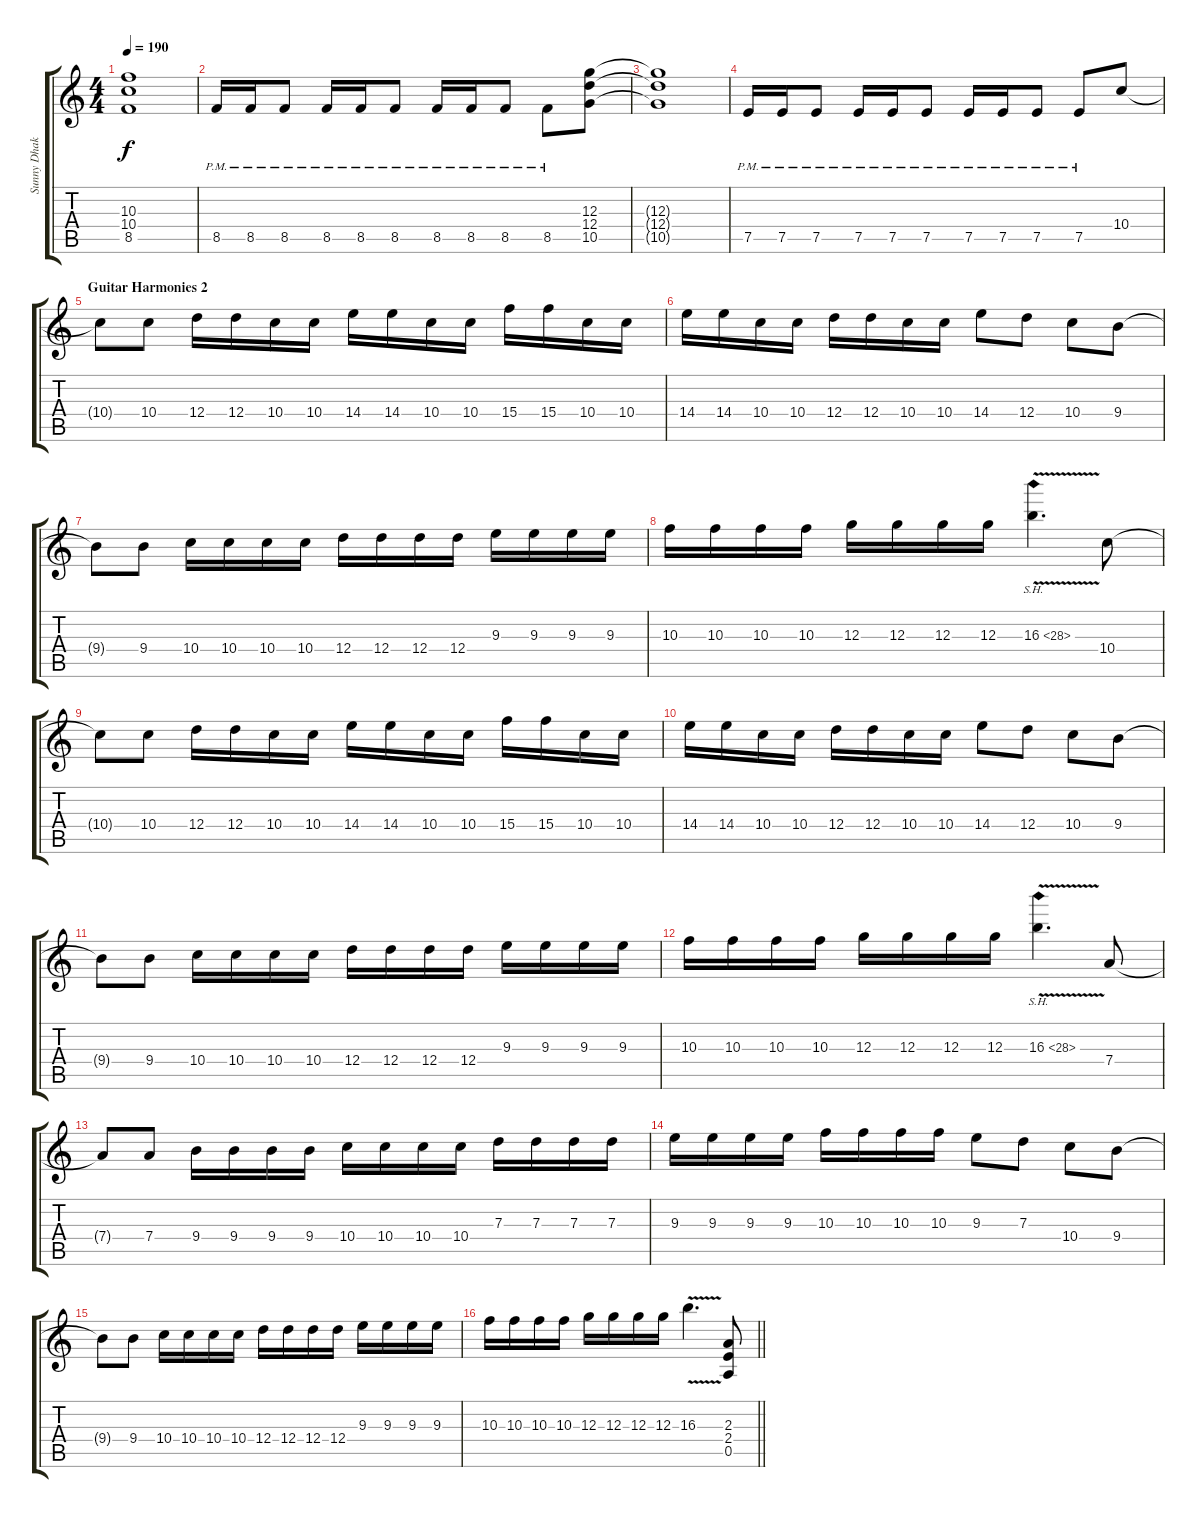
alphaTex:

\track ("Sunny Dhak" "Sunny Dhak") {instrument distortionguitar}
\staff {score tabs}
\tuning (E4 B3 G3 D3 A2 E2) {hide}
\ts (4 4)
\tempo 190
\clef g2
\ks c
(10.3{t} 10.4{t} 8.5{t}).1{dy f} |
8.5{pm}.16 8.5{pm}.16 8.5{pm}.8 8.5{pm}.16 8.5{pm}.16 8.5{pm}.8 8.5{pm}.16 8.5{pm}.16 8.5{pm}.8 8.5{pm}.8 (12.3 12.4 10.5).8 |
(12.3{t} 12.4{t} 10.5{t}).1 |
7.5{pm}.16 7.5{pm}.16 7.5{pm}.8 7.5{pm}.16 7.5{pm}.16 7.5{pm}.8 7.5{pm}.16 7.5{pm}.16 7.5{pm}.8 7.5{pm}.8 10.4.8 |
\section ("" "Guitar Harmonies 2")
10.4{t}.8 10.4.8 12.4.16 12.4.16 10.4.16 10.4.16 14.4.16 14.4.16 10.4.16 10.4.16 15.4.16 15.4.16 10.4.16 10.4.16 |
14.4.16 14.4.16 10.4.16 10.4.16 12.4.16 12.4.16 10.4.16 10.4.16 14.4.8 12.4.8 10.4.8 9.4.8 |
9.4{t}.8 9.4.8 10.4.16 10.4.16 10.4.16 10.4.16 12.4.16 12.4.16 12.4.16 12.4.16 9.3.16 9.3.16 9.3.16 9.3.16 |
10.3.16 10.3.16 10.3.16 10.3.16 12.3.16 12.3.16 12.3.16 12.3.16 16.3{sh 12 v}.4{d} 10.4.8 |
10.4{t}.8 10.4.8 12.4.16 12.4.16 10.4.16 10.4.16 14.4.16 14.4.16 10.4.16 10.4.16 15.4.16 15.4.16 10.4.16 10.4.16 |
14.4.16 14.4.16 10.4.16 10.4.16 12.4.16 12.4.16 10.4.16 10.4.16 14.4.8 12.4.8 10.4.8 9.4.8 |
9.4{t}.8 9.4.8 10.4.16 10.4.16 10.4.16 10.4.16 12.4.16 12.4.16 12.4.16 12.4.16 9.3.16 9.3.16 9.3.16 9.3.16 |
10.3.16 10.3.16 10.3.16 10.3.16 12.3.16 12.3.16 12.3.16 12.3.16 16.3{sh 12 v}.4{d} 7.4.8 |
7.4{t}.8 7.4.8 9.4.16 9.4.16 9.4.16 9.4.16 10.4.16 10.4.16 10.4.16 10.4.16 7.3.16 7.3.16 7.3.16 7.3.16 |
9.3.16 9.3.16 9.3.16 9.3.16 10.3.16 10.3.16 10.3.16 10.3.16 9.3.8 7.3.8 10.4.8 9.4.8 |
9.4{t}.8 9.4.8 10.4.16 10.4.16 10.4.16 10.4.16 12.4.16 12.4.16 12.4.16 12.4.16 9.3.16 9.3.16 9.3.16 9.3.16 |
\barLineRight lightlight
10.3.16 10.3.16 10.3.16 10.3.16 12.3.16 12.3.16 12.3.16 12.3.16 16.3{v}.4{d} (2.3 2.4 0.5).8
